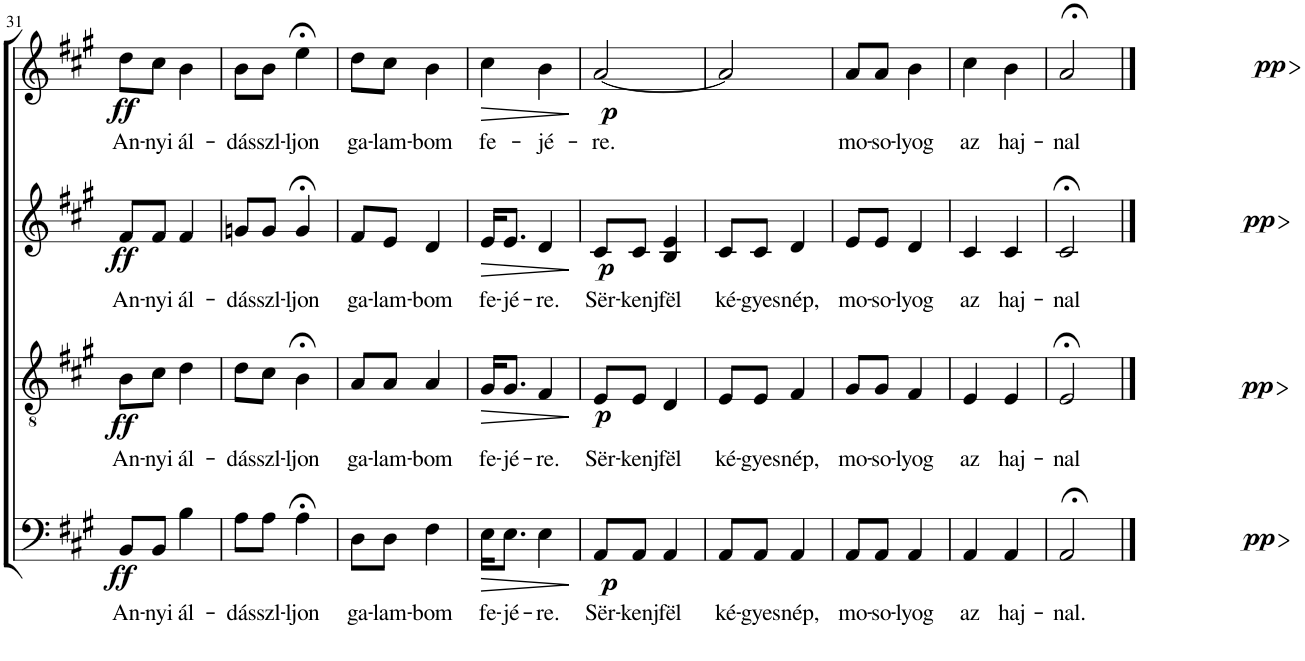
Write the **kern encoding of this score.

**kern	**text	**dynam	**kern	**text	**dynam	**kern	**text	**dynam	**kern	**text	**dynam
*part4	*part4	*part4	*part3	*part3	*part3	*part2	*part2	*part2	*part1	*part1	*part1
*staff4	*staff4	*staff4	*staff3	*staff3	*staff3	*staff2	*staff2	*staff2	*staff1	*staff1	*staff1
*I"Bassi	*	*	*I"Tenori	*	*	*I"Contralti	*	*	*I"Soprani	*	*
!!LO:PB:g=z
*clefF4	*	*	*clefGv2	*	*	*clefG2	*	*	*clefG2	*	*
*	*	*	*	*	*	*	*	*	*Trd1c2	*	*
*k[f#c#g#]	*	*	*k[f#c#g#]	*	*	*k[f#c#g#]	*	*	*k[f#c#g#]	*	*
*A:	*	*	*A:	*	*	*A:	*	*	*A:	*	*
*M2/4	*	*	*M2/4	*	*	*M2/4	*	*	*M2/4	*	*
=31	=31	=31	=31	=31	=31	=31	=31	=31	=31	=31	=31
!	!LO:LY:b	!LO:DY:b	!	!LO:LY:b	!LO:DY:b	!	!LO:LY:b	!LO:DY:b	!	!LO:LY:b	!LO:DY:b
8BB/L	An-	ff	8B\L	An-	ff	8f#/L	An-	ff	8dd\L	An-	ff
!	!LO:LY:b	!	!	!LO:LY:b	!	!	!LO:LY:b	!	!	!LO:LY:b	!
8BB/J	-nyi	.	8c#\J	-nyi	.	8f#/J	-nyi	.	8cc#\J	-nyi	.
!	!LO:LY:b	!	!	!LO:LY:b	!	!	!LO:LY:b	!	!	!LO:LY:b	!
4B\	ál-	.	4d\	ál-	.	4f#/	ál-	.	4b\	ál-	.
=32	=32	=32	=32	=32	=32	=32	=32	=32	=32	=32	=32
!	!LO:LY:b	!	!	!LO:LY:b	!	!	!LO:LY:b	!	!	!LO:LY:b	!
8A\L	-dás	.	8d\L	-dás	.	8gn/L	-dás	.	8b\L	-dás	.
!	!LO:LY:b	!	!	!LO:LY:b	!	!	!LO:LY:b	!	!	!LO:LY:b	!
8A\J	szl-	.	8c#\J	szl-	.	8g/J	szl-	.	8b\J	szl-	.
!	!LO:LY:b	!	!	!LO:LY:b	!	!	!LO:LY:b	!	!	!LO:LY:b	!
4A;<\	-ljon	.	4B;<\	-ljon	.	4g;</	-ljon	.	4ee;<\	-ljon	.
=33	=33	=33	=33	=33	=33	=33	=33	=33	=33	=33	=33
!	!LO:LY:b	!	!	!LO:LY:b	!	!	!LO:LY:b	!	!	!LO:LY:b	!
8D\L	ga-	.	8A/L	ga-	.	8f#/L	ga-	.	8dd\L	ga-	.
!	!LO:LY:b	!	!	!LO:LY:b	!	!	!LO:LY:b	!	!	!LO:LY:b	!
8D\J	-lam-	.	8A/J	-lam-	.	8e/J	-lam-	.	8cc#\J	-lam-	.
!	!LO:LY:b	!	!	!LO:LY:b	!	!	!LO:LY:b	!	!	!LO:LY:b	!
4F#\	-bom	.	4A/	-bom	.	4d/	-bom	.	4b\	-bom	.
=34	=34	=34	=34	=34	=34	=34	=34	=34	=34	=34	=34
!	!LO:LY:b	!LO:HP:b	!	!LO:LY:b	!LO:HP:b	!	!LO:LY:b	!LO:HP:b	!	!LO:LY:b	!LO:HP:b
16E\KL	fe-	>	16G#/KL	fe-	>	16e/KL	fe-	>	4cc#\	fe-	>
!	!LO:LY:b	!	!	!LO:LY:b	!	!	!LO:LY:b	!	!	!	!
8.E\J	-jé-	.	8.G#/J	-jé-	.	8.e/J	-jé-	.	.	.	.
!	!LO:LY:b	!	!	!LO:LY:b	!	!	!LO:LY:b	!	!	!LO:LY:b	!
4E\	-re.	.	4F#/	-re.	.	4d/	-re.	.	4b\	-jé-	.
.	.	]	.	.	]	.	.	]	.	.	]
=35	=35	=35	=35	=35	=35	=35	=35	=35	=35	=35	=35
!	!LO:LY:b	!LO:DY:b	!	!LO:LY:b	!LO:DY:b	!	!LO:LY:b	!LO:DY:b	!	!LO:LY:b	!LO:DY:b
8AA/L	Sër-	p	8E/L	Sër-	p	8c#/L	Sër-	p	[2a/	-re.	p
!	!LO:LY:b	!	!	!LO:LY:b	!	!	!LO:LY:b	!	!	!	!
8AA/J	-kenj	.	8E/J	-kenj	.	8c#/J	-kenj	.	.	.	.
!	!LO:LY:b	!	!	!LO:LY:b	!	!	!LO:LY:b	!	!	!	!
4AA/	fël	.	4D/	fël	.	4B/ 4e/	fël	.	.	.	.
=36	=36	=36	=36	=36	=36	=36	=36	=36	=36	=36	=36
!	!LO:LY:b	!	!	!LO:LY:b	!	!	!LO:LY:b	!	!	!	!
8AA/L	ké-	.	8E/L	ké-	.	8c#/L	ké-	.	2a/]	.	.
!	!LO:LY:b	!	!	!LO:LY:b	!	!	!LO:LY:b	!	!	!	!
8AA/J	-gyes	.	8E/J	-gyes	.	8c#/J	-gyes	.	.	.	.
!	!LO:LY:b	!	!	!LO:LY:b	!	!	!LO:LY:b	!	!	!	!
4AA/	nép,	.	4F#/	nép,	.	4d/	nép,	.	.	.	.
=37	=37	=37	=37	=37	=37	=37	=37	=37	=37	=37	=37
!	!LO:LY:b	!	!	!LO:LY:b	!	!	!LO:LY:b	!	!	!LO:LY:b	!
8AA/L	mo-	.	8G#/L	mo-	.	8e/L	mo-	.	8a/L	mo-	.
!	!LO:LY:b	!	!	!LO:LY:b	!	!	!LO:LY:b	!	!	!LO:LY:b	!
8AA/J	-so-	.	8G#/J	-so-	.	8e/J	-so-	.	8a/J	-so-	.
!	!LO:LY:b	!	!	!LO:LY:b	!	!	!LO:LY:b	!	!	!LO:LY:b	!
4AA/	-lyog	.	4F#/	-lyog	.	4d/	-lyog	.	4b\	-lyog	.
=38	=38	=38	=38	=38	=38	=38	=38	=38	=38	=38	=38
!	!LO:LY:b	!	!	!LO:LY:b	!	!	!LO:LY:b	!	!	!LO:LY:b	!
4AA/	az	.	4E/	az	.	4c#/	az	.	4cc#\	az	.
!	!LO:LY:b	!	!	!LO:LY:b	!	!	!LO:LY:b	!	!	!LO:LY:b	!
4AA/	haj-	.	4E/	haj-	.	4c#/	haj-	.	4b\	haj-	.
=39	=39	=39	=39	=39	=39	=39	=39	=39	=39	=39	=39
!	!LO:LY:b	!LO:HP:b	!	!LO:LY:b	!LO:HP:b	!	!LO:LY:b	!LO:HP:b	!	!LO:LY:b	!LO:HP:b
!	!	!LO:DY:n=1:b	!	!	!LO:DY:n=1:b	!	!	!LO:DY:n=1:b	!	!	!LO:DY:n=1:b
2AA;</	-nal.	> pp	2E;</	-nal	> pp	2c#;</	-nal	> pp	2a;</	-nal	> pp
.	.	]	.	.	]	.	.	]	.	.	]
==	==	==	==	==	==	==	==	==	==	==	==
*-	*-	*-	*-	*-	*-	*-	*-	*-	*-	*-	*-
